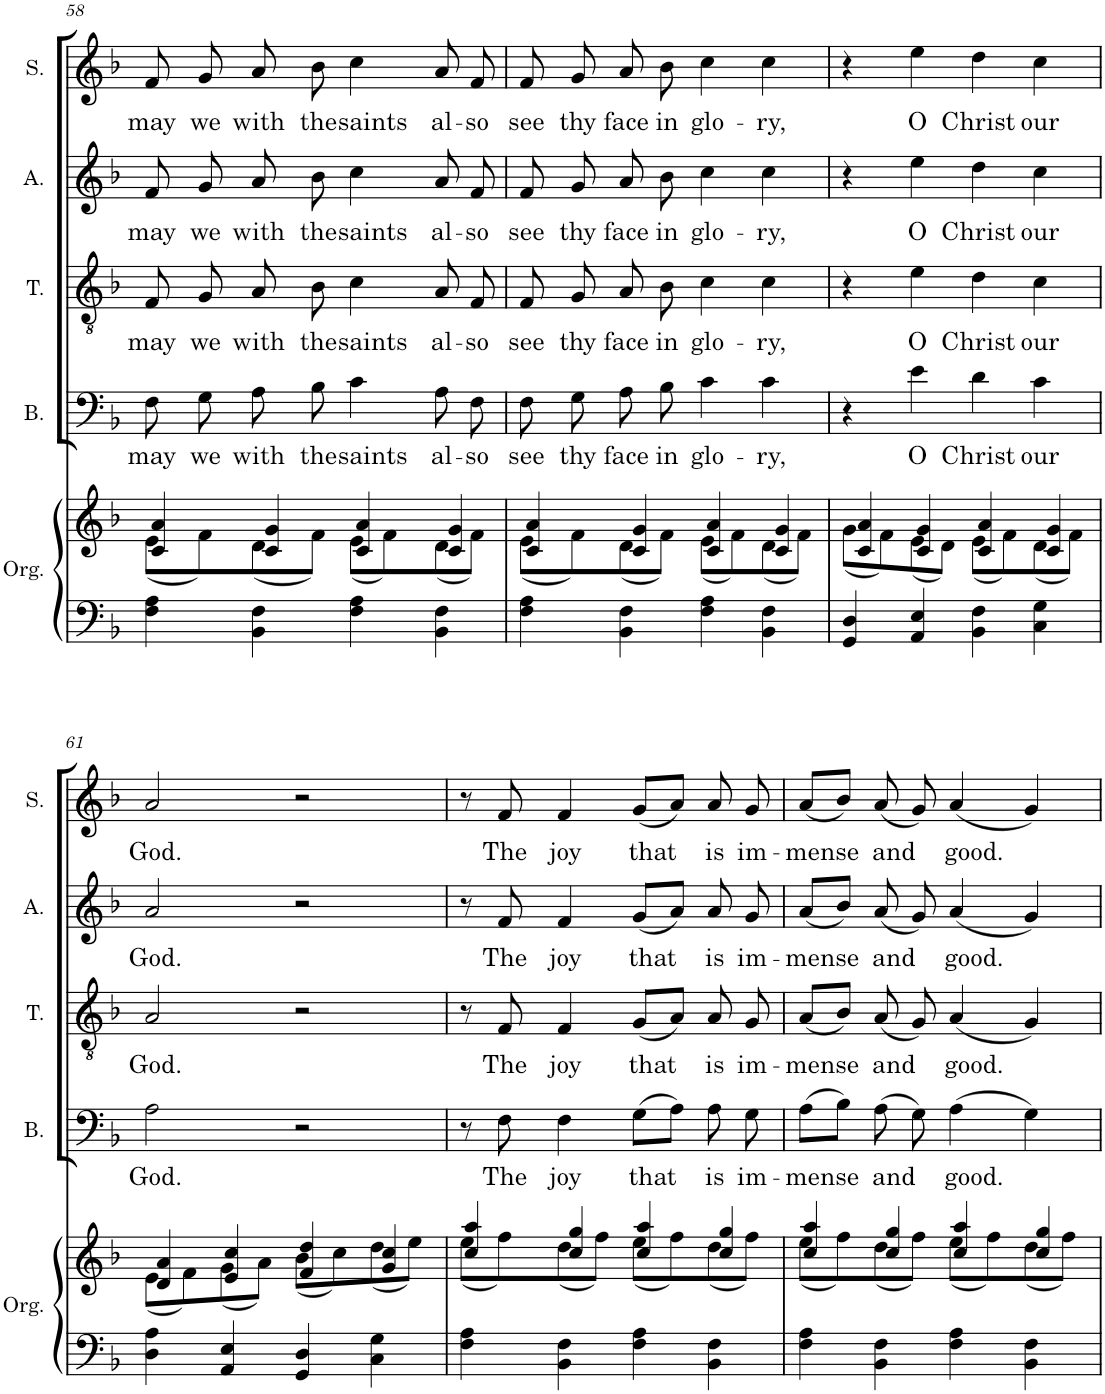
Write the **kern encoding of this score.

**kern	**kern	**kern	**text	**kern	**text	**kern	**text	**kern	**text
*part5	*part5	*part4	*part4	*part3	*part3	*part2	*part2	*part1	*part1
*staff6	*staff5	*staff4	*staff4	*staff3	*staff3	*staff2	*staff2	*staff1	*staff1
*I"Organ	*	*I"Bass	*	*I"Tenor	*	*I"Alto	*	*I"Soprano	*
*I'Org.	*	*I'B.	*	*I'T.	*	*I'A.	*	*I'S.	*
!!LO:PB:g=z
*clefF4	*clefG2	*clefF4	*	*clefGv2	*	*clefG2	*	*clefG2	*
*k[b-]	*k[b-]	*k[b-]	*	*k[b-]	*	*k[b-]	*	*k[b-]	*
*M4/4	*M4/4	*M4/4	*	*M4/4	*	*M4/4	*	*M4/4	*
=58	=58	=58	=58	=58	=58	=58	=58	=58	=58
*	*^	*	*	*	*	*	*	*	*
!	!	!	!	!LO:LY:b	!	!LO:LY:b	!	!LO:LY:b	!	!LO:LY:b
4F\ 4A\	4c/ 4a/	(8e\L	8F\	may	8F/	may	8f/	may	8f/	may
!	!	!	!	!LO:LY:b	!	!LO:LY:b	!	!LO:LY:b	!	!LO:LY:b
.	.	8f\)	8G\	we	8G/	we	8g/	we	8g/	we
!	!	!	!	!LO:LY:b	!	!LO:LY:b	!	!LO:LY:b	!	!LO:LY:b
4BB-\ 4F\	4c/ 4g/	(8d\	8A\	with	8A/	with	8a/	with	8a/	with
!	!	!	!	!LO:LY:b	!	!LO:LY:b	!	!LO:LY:b	!	!LO:LY:b
.	.	8f\J)	8B-\	the	8B-\	the	8b-\	the	8b-\	the
!	!	!	!	!LO:LY:b	!	!LO:LY:b	!	!LO:LY:b	!	!LO:LY:b
4F\ 4A\	4c/ 4a/	(8e\L	4c\	saints	4c\	saints	4cc\	saints	4cc\	saints
.	.	8f\)	.	.	.	.	.	.	.	.
!	!	!	!	!LO:LY:b	!	!LO:LY:b	!	!LO:LY:b	!	!LO:LY:b
4BB-\ 4F\	4c/ 4g/	(8d\	8A\	al-	8A/	al-	8a/	al-	8a/	al-
!	!	!	!	!LO:LY:b	!	!LO:LY:b	!	!LO:LY:b	!	!LO:LY:b
.	.	8f\J)	8F\	-so	8F/	-so	8f/	-so	8f/	-so
=59	=59	=59	=59	=59	=59	=59	=59	=59	=59	=59
!	!	!	!	!LO:LY:b	!	!LO:LY:b	!	!LO:LY:b	!	!LO:LY:b
4F\ 4A\	4c/ 4a/	(8e\L	8F\	see	8F/	see	8f/	see	8f/	see
!	!	!	!	!LO:LY:b	!	!LO:LY:b	!	!LO:LY:b	!	!LO:LY:b
.	.	8f\)	8G\	thy	8G/	thy	8g/	thy	8g/	thy
!	!	!	!	!LO:LY:b	!	!LO:LY:b	!	!LO:LY:b	!	!LO:LY:b
4BB-\ 4F\	4c/ 4g/	(8d\	8A\	face	8A/	face	8a/	face	8a/	face
!	!	!	!	!LO:LY:b	!	!LO:LY:b	!	!LO:LY:b	!	!LO:LY:b
.	.	8f\J)	8B-\	in	8B-\	in	8b-\	in	8b-\	in
!	!	!	!	!LO:LY:b	!	!LO:LY:b	!	!LO:LY:b	!	!LO:LY:b
4F\ 4A\	4c/ 4a/	(8e\L	4c\	glo-	4c\	glo-	4cc\	glo-	4cc\	glo-
.	.	8f\)	.	.	.	.	.	.	.	.
!	!	!	!	!LO:LY:b	!	!LO:LY:b	!	!LO:LY:b	!	!LO:LY:b
4BB-\ 4F\	4c/ 4g/	(8d\	4c\	-ry,	4c\	-ry,	4cc\	-ry,	4cc\	-ry,
.	.	8f\J)	.	.	.	.	.	.	.	.
=60	=60	=60	=60	=60	=60	=60	=60	=60	=60	=60
4GG/ 4D/	4c/ 4a/	(8g\L	4r	.	4r	.	4r	.	4r	.
.	.	8f\)	.	.	.	.	.	.	.	.
!	!	!	!	!LO:LY:b	!	!LO:LY:b	!	!LO:LY:b	!	!LO:LY:b
4AA/ 4E/	4c/ 4g/	(8e\	4e\	O	4e\	O	4ee\	O	4ee\	O
.	.	8d\J)	.	.	.	.	.	.	.	.
!	!	!	!	!LO:LY:b	!	!LO:LY:b	!	!LO:LY:b	!	!LO:LY:b
4BB-\ 4F\	4c/ 4a/	(8e\L	4d\	Christ	4d\	Christ	4dd\	Christ	4dd\	Christ
.	.	8f\)	.	.	.	.	.	.	.	.
!	!	!	!	!LO:LY:b	!	!LO:LY:b	!	!LO:LY:b	!	!LO:LY:b
4C\ 4G\	4c/ 4g/	(8d\	4c\	our	4c\	our	4cc\	our	4cc\	our
.	.	8f\J)	.	.	.	.	.	.	.	.
!!LO:LB:g=z
=61	=61	=61	=61	=61	=61	=61	=61	=61	=61	=61
!	!	!	!	!LO:LY:b	!	!LO:LY:b	!	!LO:LY:b	!	!LO:LY:b
4D\ 4A\	4d/ 4a/	(8e\L	2A\	God.	2A/	God.	2a/	God.	2a/	God.
.	.	8f\)	.	.	.	.	.	.	.	.
4AA/ 4E/	4e/ 4cc/	(8g\	.	.	.	.	.	.	.	.
.	.	8a\J)	.	.	.	.	.	.	.	.
4GG/ 4D/	4f/ 4dd/	(8b-\L	2r	.	2r	.	2r	.	2r	.
.	.	8cc\)	.	.	.	.	.	.	.	.
4C\ 4G\	4g/ 4cc/	(8dd\	.	.	.	.	.	.	.	.
.	.	8ee\J)	.	.	.	.	.	.	.	.
=62	=62	=62	=62	=62	=62	=62	=62	=62	=62	=62
4F\ 4A\	4cc/ 4aa/	(8ee\L	8r	.	8r	.	8r	.	8r	.
!	!	!	!	!LO:LY:b	!	!LO:LY:b	!	!LO:LY:b	!	!LO:LY:b
.	.	8ff\)	8F\	The	8F/	The	8f/	The	8f/	The
!	!	!	!	!LO:LY:b	!	!LO:LY:b	!	!LO:LY:b	!	!LO:LY:b
4BB-\ 4F\	4cc/ 4gg/	(8dd\	4F\	joy	4F/	joy	4f/	joy	4f/	joy
.	.	8ff\J)	.	.	.	.	.	.	.	.
!	!	!	!	!LO:LY:b	!	!LO:LY:b	!	!LO:LY:b	!	!LO:LY:b
4F\ 4A\	4cc/ 4aa/	(8ee\L	(8G\L	that	(8G/L	that	(8g/L	that	(8g/L	that
.	.	8ff\)	8A\J)	.	8A/J)	.	8a/J)	.	8a/J)	.
!	!	!	!	!LO:LY:b	!	!LO:LY:b	!	!LO:LY:b	!	!LO:LY:b
4BB-\ 4F\	4cc/ 4gg/	(8dd\	8A\	is	8A/	is	8a/	is	8a/	is
!	!	!	!	!LO:LY:b	!	!LO:LY:b	!	!LO:LY:b	!	!LO:LY:b
.	.	8ff\J)	8G\	im-	8G/	im-	8g/	im-	8g/	im-
=63	=63	=63	=63	=63	=63	=63	=63	=63	=63	=63
!	!	!	!	!LO:LY:b	!	!LO:LY:b	!	!LO:LY:b	!	!LO:LY:b
4F\ 4A\	4cc/ 4aa/	(8ee\L	(8A\L	-mense	(8A/L	-mense	(8a/L	-mense	(8a/L	-mense
.	.	8ff\)	8B-\J)	.	8B-/J)	.	8b-/J)	.	8b-/J)	.
!	!	!	!	!LO:LY:b	!	!LO:LY:b	!	!LO:LY:b	!	!LO:LY:b
4BB-\ 4F\	4cc/ 4gg/	(8dd\	(8A\	and	(8A/	and	(8a/	and	(8a/	and
.	.	8ff\J)	8G\)	.	8G/)	.	8g/)	.	8g/)	.
!	!	!	!	!LO:LY:b	!	!LO:LY:b	!	!LO:LY:b	!	!LO:LY:b
4F\ 4A\	4cc/ 4aa/	(8ee\L	(4A\	good.	(4A/	good.	(4a/	good.	(4a/	good.
.	.	8ff\)	.	.	.	.	.	.	.	.
4BB-\ 4F\	4cc/ 4gg/	(8dd\	4G\)	.	4G/)	.	4g/)	.	4g/)	.
.	.	8ff\J)	.	.	.	.	.	.	.	.
*	*v	*v	*	*	*	*	*	*	*	*
=	=	=	=	=	=	=	=	=	=
*-	*-	*-	*-	*-	*-	*-	*-	*-	*-
